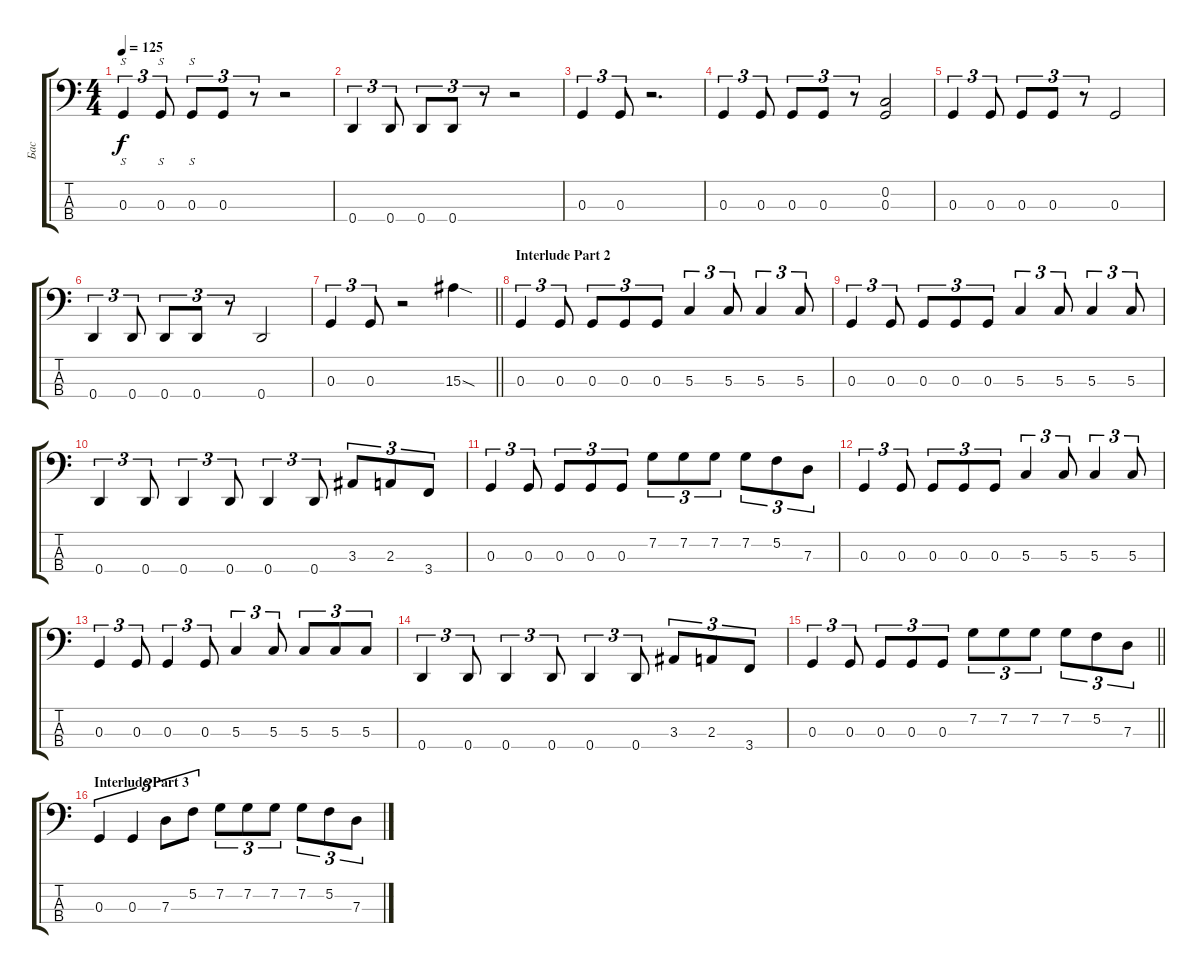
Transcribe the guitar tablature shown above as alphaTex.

\track ("Бас" "Бас") {instrument electricbassfinger}
\staff {score tabs}
\tuning (F2 C2 G1 D1) {hide}
\ts (4 4)
\tempo 125
\clef f4
\ks c
0.3.4{s tu (3 2) dy f} 0.3.8{s tu (3 2)} 0.3.8{s tu (3 2)} 0.3.8{tu (3 2)} r.8{tu (3 2)} r.2 |
0.4.4{tu (3 2)} 0.4.8{tu (3 2)} 0.4.8{tu (3 2)} 0.4.8{tu (3 2)} r.8{tu (3 2)} r.2 |
0.3.4{tu (3 2)} 0.3.8{tu (3 2)} r.2{d} |
0.3.4{tu (3 2)} 0.3.8{tu (3 2)} 0.3.8{tu (3 2)} 0.3.8{tu (3 2)} r.8{tu (3 2)} (0.2 0.3).2 |
0.3.4{tu (3 2)} 0.3.8{tu (3 2)} 0.3.8{tu (3 2)} 0.3.8{tu (3 2)} r.8{tu (3 2)} 0.3.2 |
0.4.4{tu (3 2)} 0.4.8{tu (3 2)} 0.4.8{tu (3 2)} 0.4.8{tu (3 2)} r.8{tu (3 2)} 0.4.2 |
\barLineRight lightlight
0.3.4{tu (3 2)} 0.3.8{tu (3 2)} r.2 15.3{sod}.4 |
\section ("" "Interlude Part 2")
0.3.4{tu (3 2)} 0.3.8{tu (3 2)} 0.3.8{tu (3 2)} 0.3.8{tu (3 2)} 0.3.8{tu (3 2)} 5.3.4{tu (3 2)} 5.3.8{tu (3 2)} 5.3.4{tu (3 2)} 5.3.8{tu (3 2)} |
0.3.4{tu (3 2)} 0.3.8{tu (3 2)} 0.3.8{tu (3 2)} 0.3.8{tu (3 2)} 0.3.8{tu (3 2)} 5.3.4{tu (3 2)} 5.3.8{tu (3 2)} 5.3.4{tu (3 2)} 5.3.8{tu (3 2)} |
0.4.4{tu (3 2)} 0.4.8{tu (3 2)} 0.4.4{tu (3 2)} 0.4.8{tu (3 2)} 0.4.4{tu (3 2)} 0.4.8{tu (3 2)} 3.3.8{tu (3 2)} 2.3.8{tu (3 2)} 3.4.8{tu (3 2)} |
0.3.4{tu (3 2)} 0.3.8{tu (3 2)} 0.3.8{tu (3 2)} 0.3.8{tu (3 2)} 0.3.8{tu (3 2)} 7.2.8{tu (3 2)} 7.2.8{tu (3 2)} 7.2.8{tu (3 2)} 7.2.8{tu (3 2)} 5.2.8{tu (3 2)} 7.3.8{tu (3 2)} |
0.3.4{tu (3 2)} 0.3.8{tu (3 2)} 0.3.8{tu (3 2)} 0.3.8{tu (3 2)} 0.3.8{tu (3 2)} 5.3.4{tu (3 2)} 5.3.8{tu (3 2)} 5.3.4{tu (3 2)} 5.3.8{tu (3 2)} |
0.3.4{tu (3 2)} 0.3.8{tu (3 2)} 0.3.4{tu (3 2)} 0.3.8{tu (3 2)} 5.3.4{tu (3 2)} 5.3.8{tu (3 2)} 5.3.8{tu (3 2)} 5.3.8{tu (3 2)} 5.3.8{tu (3 2)} |
0.4.4{tu (3 2)} 0.4.8{tu (3 2)} 0.4.4{tu (3 2)} 0.4.8{tu (3 2)} 0.4.4{tu (3 2)} 0.4.8{tu (3 2)} 3.3.8{tu (3 2)} 2.3.8{tu (3 2)} 3.4.8{tu (3 2)} |
\barLineRight lightlight
0.3.4{tu (3 2)} 0.3.8{tu (3 2)} 0.3.8{tu (3 2)} 0.3.8{tu (3 2)} 0.3.8{tu (3 2)} 7.2.8{tu (3 2)} 7.2.8{tu (3 2)} 7.2.8{tu (3 2)} 7.2.8{tu (3 2)} 5.2.8{tu (3 2)} 7.3.8{tu (3 2)} |
\section ("" "Interlude Part 3")
0.3.4{tu (3 2)} 0.3.4{tu (3 2)} 7.3.8{tu (3 2)} 5.2.8{tu (3 2)} 7.2.8{tu (3 2)} 7.2.8{tu (3 2)} 7.2.8{tu (3 2)} 7.2.8{tu (3 2)} 5.2.8{tu (3 2)} 7.3.8{tu (3 2)}
